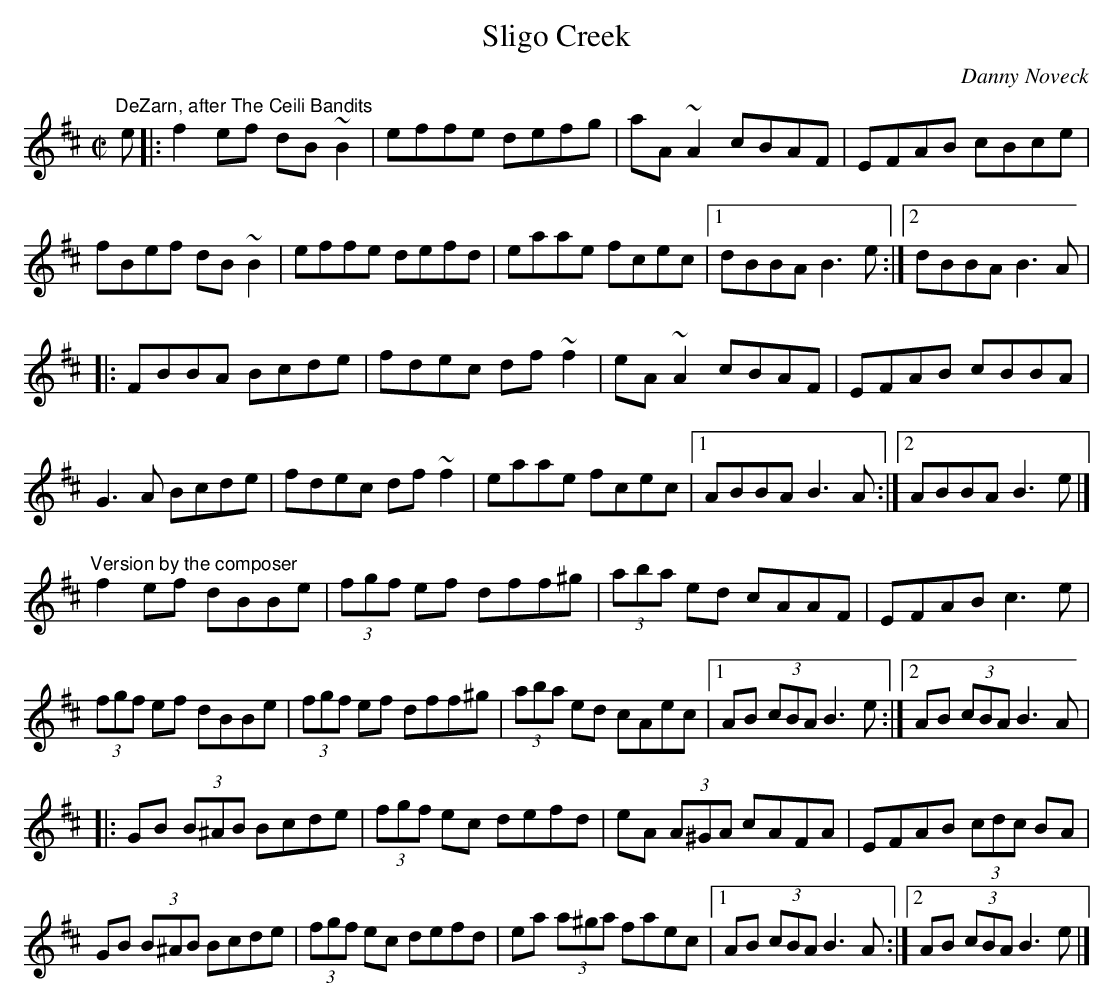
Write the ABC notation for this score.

X:1
T:Sligo Creek
M:C|
L:1/8
C:Danny Noveck
K:BMin
"DeZarn, after The Ceili Bandits"
e[|:f2ef dB~B2|effe defg|
aA~A2 cBAF|EFAB cBce|!
fBef dB~B2|effe defd|
eaae fcec|1dBBA B3e:|2dBBA B3A|!
|:FBBA Bcde|fdec df~f2|
eA~A2 cBAF|EFAB cBBA|!
G3A Bcde|fdec df~f2|
eaae fcec|1ABBA B3A:|2ABBA B3e|]!
"Version by the composer"
f2ef dBBe|(3fgf ef dff^g|
(3aba ed cAAF|EFAB c3e|!
(3fgf ef dBBe|(3fgf ef dff^g|
(3aba ed cAec|1AB (3cBA B3 e:|2AB (3cBA B3A|!
|:GB (3B^AB Bcde|(3fgf ec defd|
eA (3A^GA cAFA|EFAB (3cdc BA|!
GB (3B^AB Bcde|(3fgf ec defd|
ea (3a^ga faec|1AB (3cBA B3A:|2AB (3cBA B3e|]!
